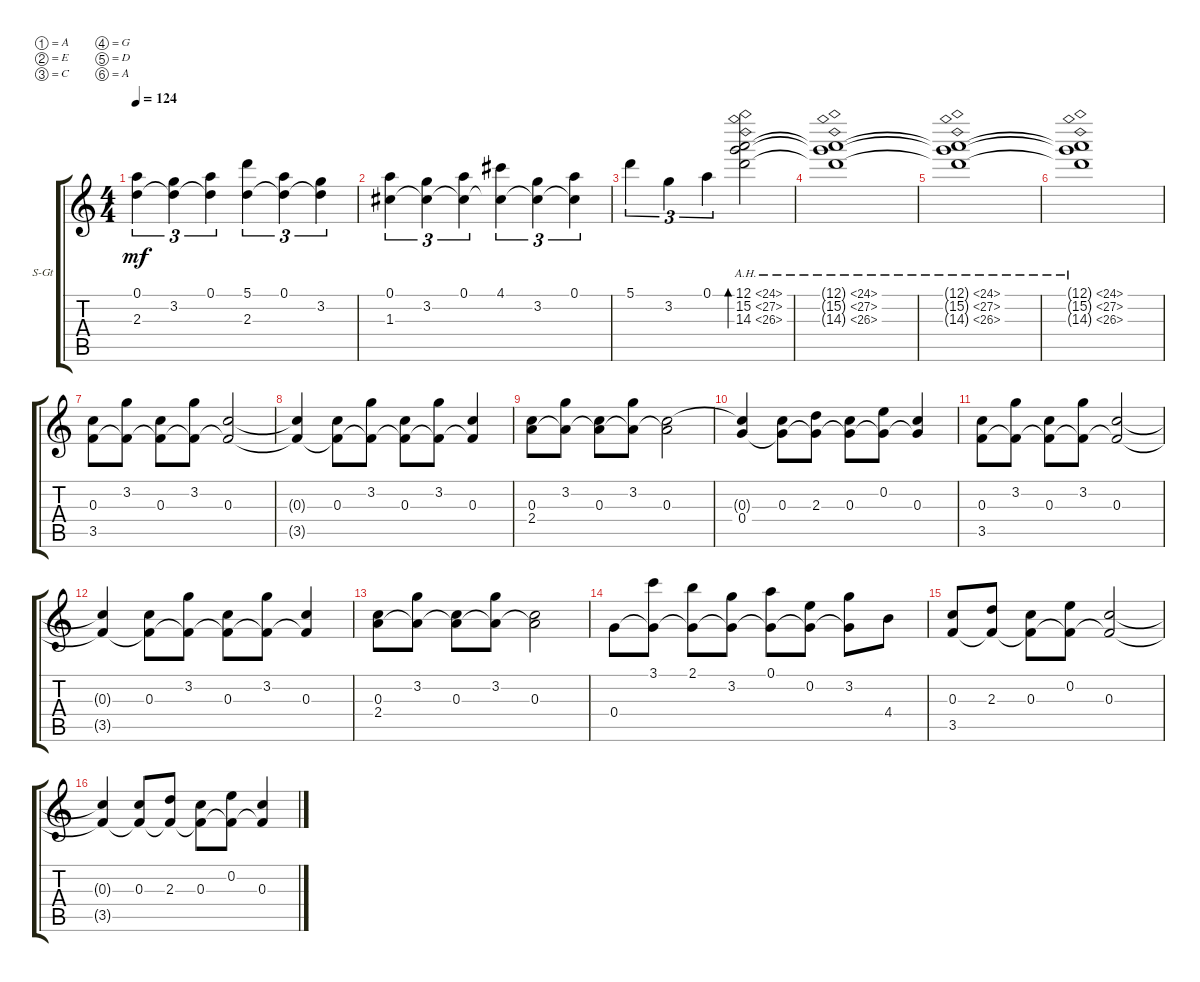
\defaultSystemsLayout 4
\bracketExtendMode groupsimilarinstruments
\firstSystemTrackNameOrientation horizontal
\otherSystemsTrackNameOrientation horizontal
\track ("Steel Guitar" "S-Gt") {instrument acousticguitarsteel}
\staff {score tabs}
\tuning (A4 E4 C4 G3 D3 A2)
\ts (4 4)
\tempo 124
\clef g2
\ks c
(2.3 0.1).4{tu (3 2) dy mf} (3.2 2.3{t}).4{tu (3 2)} (0.1 2.3{t}).4{tu (3 2)} (5.1 2.3).4{tu (3 2)} (0.1 2.3{t}).4{tu (3 2)} (3.2 2.3{t}).4{tu (3 2)} |
(1.3 0.1).4{tu (3 2)} (3.2 1.3{t}).4{tu (3 2)} (0.1 1.3{t}).4{tu (3 2)} (4.1 1.3{t}).4{tu (3 2)} (3.2 1.3{t}).4{tu (3 2)} (0.1 1.3{t}).4{tu (3 2)} |
5.1.4{tu (3 2)} 3.2.4{tu (3 2)} 0.1.4{tu (3 2)} (12.1{ah 12} 15.2{ah 12} 14.3{ah 12}).2{bd 237} |
(12.1{ah 12 t} 15.2{ah 12 t} 14.3{ah 12 t}).1 |
(12.1{ah 12 t} 15.2{ah 12 t} 14.3{ah 12 t}).1 |
(12.1{ah 12 t} 15.2{ah 12 t} 14.3{ah 12 t}).1 |
(0.3 3.5).8 (3.2 3.5{t}).8 (0.3 3.5{t}).8 (3.2 3.5{t}).8 (0.3 3.5{t}).2 |
(3.5{t} 0.3{t}).4 (0.3 3.5{t}).8 (3.2 3.5{t}).8 (0.3 3.5{t}).8 (3.2 3.5{t}).8 (0.3 3.5{t}).4 |
(0.3 2.4).8 (3.2 2.4{t}).8 (0.3 2.4{t}).8 (3.2 2.4{t}).8 (0.3 2.4{t}).2 |
(0.3{t} 0.4).4 (0.3 0.4{t}).8 (2.3 0.4{t}).8 (0.3 0.4{t}).8 (0.2 0.4{t}).8 (0.3 0.4{t}).4 |
(0.3 3.5).8 (3.2 3.5{t}).8 (0.3 3.5{t}).8 (3.2 3.5{t}).8 (0.3 3.5{t}).2 |
(3.5{t} 0.3{t}).4 (0.3 3.5{t}).8 (3.2 3.5{t}).8 (0.3 3.5{t}).8 (3.2 3.5{t}).8 (0.3 3.5{t}).4 |
(0.3 2.4).8 (3.2 2.4{t}).8 (0.3 2.4{t}).8 (3.2 2.4{t}).8 (0.3 2.4{t}).2 |
0.4.8 (0.4{t} 3.1).8 (0.4{t} 2.1).8 (0.4{t} 3.2).8 (0.4{t} 0.1).8 (0.4{t} 0.2).8 (0.4{t} 3.2).8 4.4.8 |
(3.5 0.3).8 (2.3 3.5{t}).8 (0.3 3.5{t}).8 (0.2 3.5{t}).8 (0.3 3.5{t}).2 |
(0.3{t} 3.5{t}).4 (0.3 3.5{t}).8 (2.3 3.5{t}).8 (0.3 3.5{t}).8 (0.2 3.5{t}).8 (0.3 3.5{t}).4
